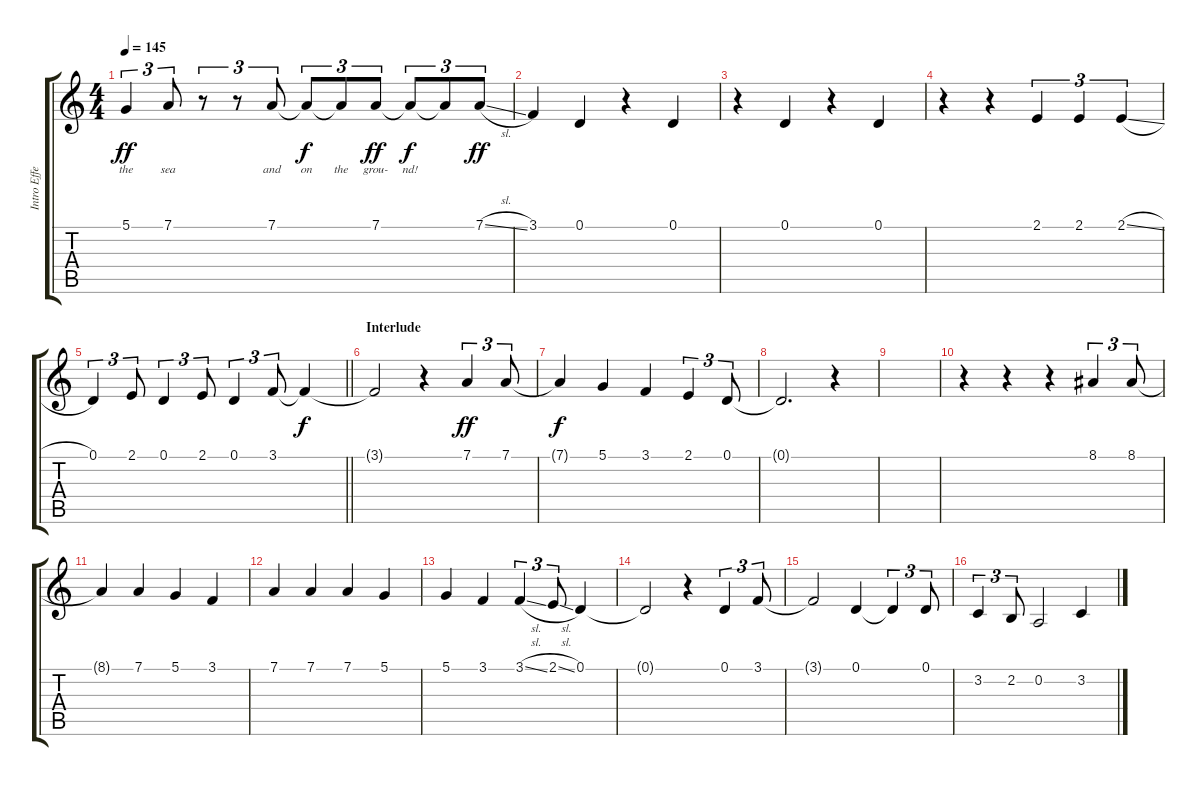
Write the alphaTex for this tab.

\track ("Intro Effekt + Voice" "Intro Effe") {instrument lead3calliope}
\staff {score tabs}
\tuning (D4 A3 F3 C3 G2 D2) {hide}
\ts (4 4)
\tempo 145
\clef g2
\ks c
5.1.4{tu (3 2) lyrics (0 "the") lyrics (1 "") lyrics (2 "") lyrics (3 "") lyrics (4 "") dy ff} 7.1.8{tu (3 2) lyrics (0 "sea") lyrics (1 "") lyrics (2 "") lyrics (3 "") lyrics (4 "")} r.8{tu (3 2)} r.8{tu (3 2)} 7.1.8{tu (3 2) lyrics (0 "and") lyrics (1 "") lyrics (2 "") lyrics (3 "") lyrics (4 "")} 7.1{t}.8{tu (3 2) lyrics (0 "on") lyrics (1 "") lyrics (2 "") lyrics (3 "") lyrics (4 "") dy f} 7.1{t}.8{tu (3 2) lyrics (0 "the") lyrics (1 "") lyrics (2 "") lyrics (3 "") lyrics (4 "")} 7.1.8{tu (3 2) lyrics (0 "grou-") lyrics (1 "") lyrics (2 "") lyrics (3 "") lyrics (4 "") dy ff} 7.1{t}.8{tu (3 2) lyrics (0 "nd!") lyrics (1 "") lyrics (2 "") lyrics (3 "") lyrics (4 "") dy f} 7.1{t}.8{tu (3 2)} 7.1{sl}.8{tu (3 2) dy ff} |
3.1.4 0.1.4{instrument lead6voice} r.4 0.1.4 |
r.4 0.1.4 r.4 0.1.4 |
r.4{instrument lead2sawtooth} r.4 2.1.4{tu (3 2)} 2.1.4{tu (3 2)} 2.1{sl}.4{tu (3 2)} |
\barLineRight lightlight
0.1.4{tu (3 2)} 2.1.8{tu (3 2)} 0.1.4{tu (3 2)} 2.1.8{tu (3 2)} 0.1.4{tu (3 2)} 3.1.8{tu (3 2)} 3.1{t}.4{dy f} |
\section ("" "Interlude")
3.1{t}.2 r.4 7.1.4{tu (3 2) dy ff} 7.1.8{tu (3 2)} |
7.1{t}.4{dy f} 5.1.4 3.1.4 2.1.4{tu (3 2)} 0.1.8{tu (3 2)} |
0.1{t}.2{d} r.4 |
|
r.4 r.4 r.4 8.1.4{tu (3 2)} 8.1.8{tu (3 2)} |
8.1{t}.4 7.1.4 5.1.4 3.1.4 |
7.1.4 7.1.4 7.1.4 5.1.4 |
5.1.4 3.1.4 3.1{sl}.4{tu (3 2)} 2.1{sl}.8{tu (3 2)} 0.1.4 |
0.1{t}.2 r.4 0.1.4{tu (3 2)} 3.1.8{tu (3 2)} |
3.1{t}.2 0.1.4 0.1{t}.4{tu (3 2)} 0.1.8{tu (3 2)} |
3.2.4{tu (3 2)} 2.2.8{tu (3 2)} 0.2.2 3.2.4
